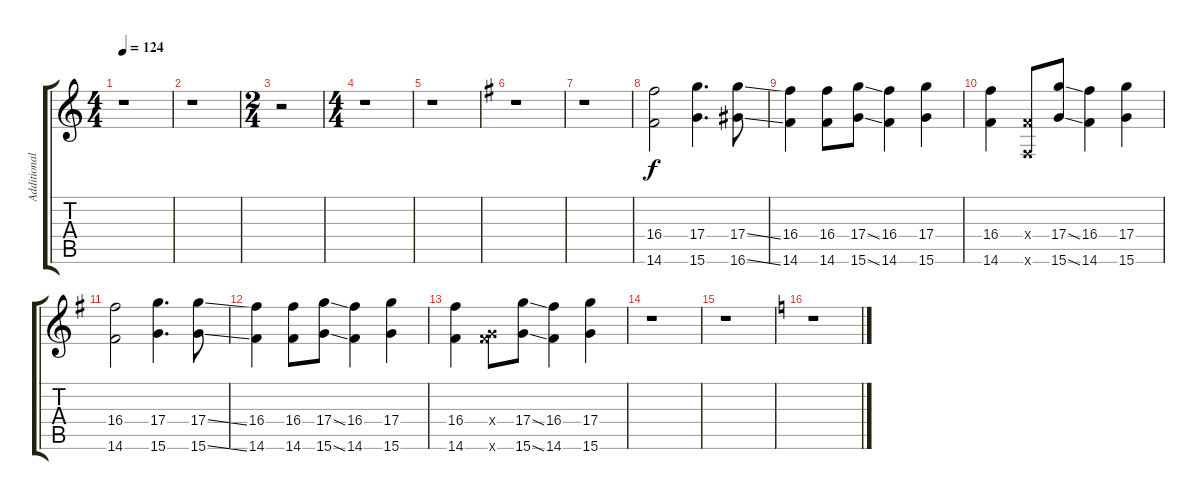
\track ("Additional Gtr" "Additional") {instrument overdrivenguitar}
\staff {score tabs}
\tuning (E4 B3 G3 D3 A2 E2) {hide}
\ts (4 4)
\tempo 124
\clef g2
\ks c
r.1{dy f} |
r.1 |
\ts (2 4)
r.2 |
\ts (4 4)
r.1 |
r.1 |
\ks g
r.1 |
r.1 |
(16.4 14.6).2 (17.4 15.6).4{d} (17.4{ss} 16.6{ss}).8 |
(16.4 14.6).4 (16.4 14.6).8 (17.4{ss} 15.6{ss}).8 (16.4 14.6).4 (17.4 15.6).4 |
(16.4 14.6).4 (4.4{x} 2.6{x}).8 (17.4{ss} 15.6{ss}).8 (16.4 14.6).4 (17.4 15.6).4 |
(16.4 14.6).2 (17.4 15.6).4{d} (17.4{ss} 15.6{ss}).8 |
(16.4 14.6).4 (16.4 14.6).8 (17.4{ss} 15.6{ss}).8 (16.4 14.6).4 (17.4 15.6).4 |
(16.4 14.6).4 (4.4{x} 15.6{x}).8 (17.4{ss} 15.6{ss}).8 (16.4 14.6).4 (17.4 15.6).4 |
r.1 |
r.1 |
\ks c
r.1
